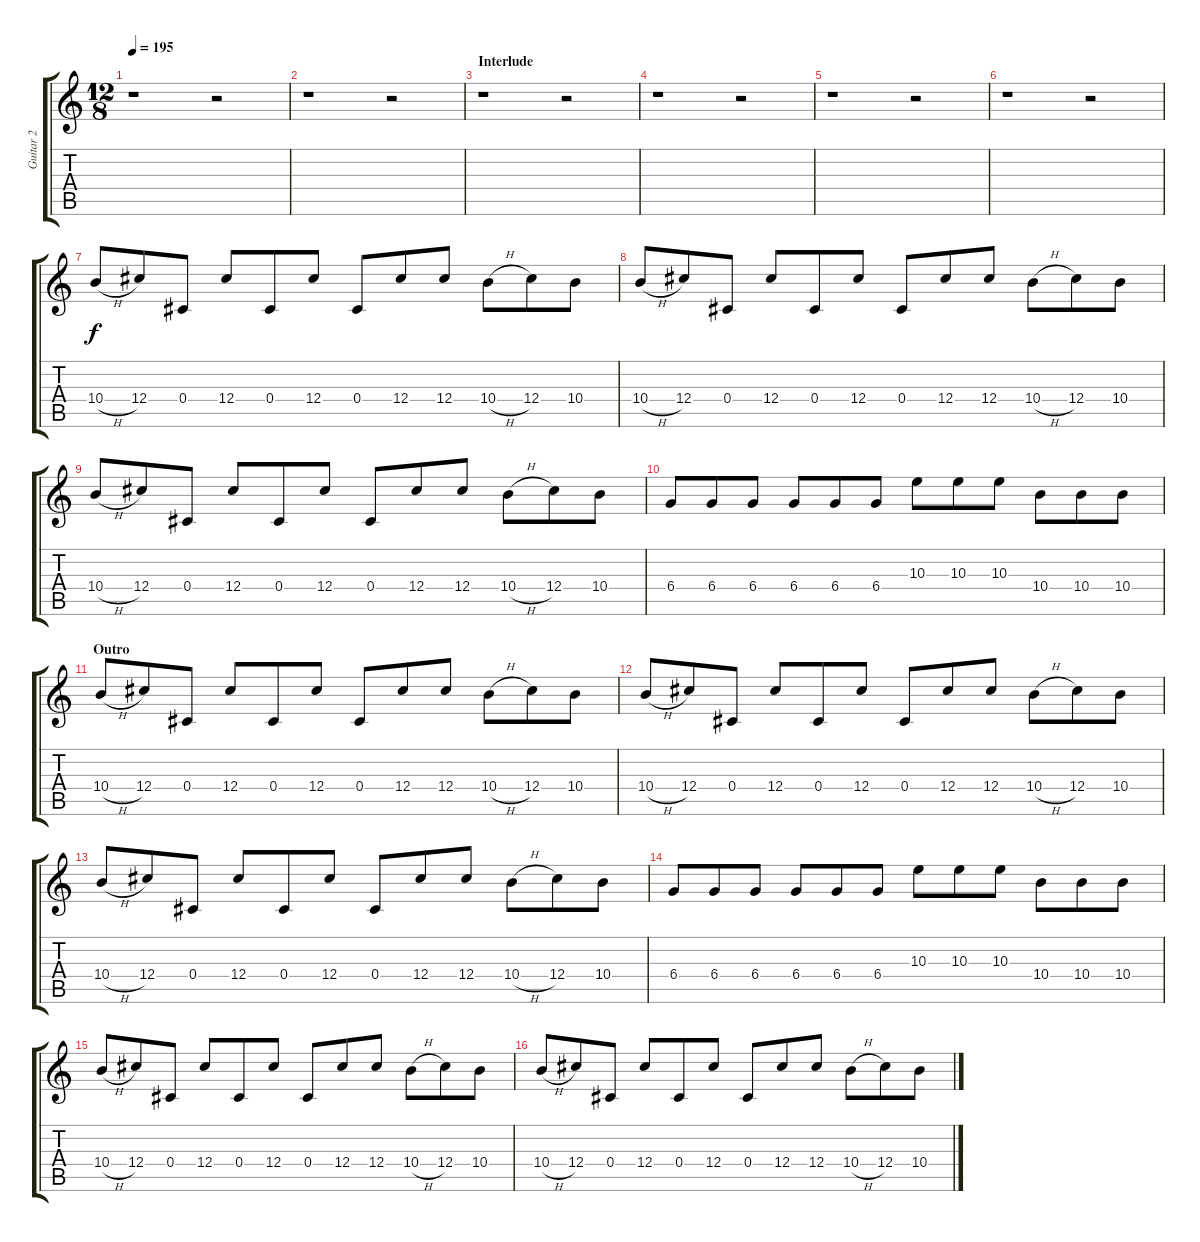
\track ("Guitar 2" "Guitar 2") {instrument distortionguitar}
\staff {score tabs}
\tuning (Eb4 Bb3 Gb3 Db3 Ab2 Db2) {hide}
\ts (12 8)
\tempo 195
\clef g2
\ks c
r.1{dy f} r.2 |
r.1 r.2 |
\section ("" "Interlude")
r.1 r.2 |
r.1 r.2 |
r.1 r.2 |
r.1 r.2 |
10.4{h}.8 12.4.8 0.4.8 12.4.8 0.4.8 12.4.8 0.4.8 12.4.8 12.4.8 10.4{h}.8 12.4.8 10.4.8 |
10.4{h}.8 12.4.8 0.4.8 12.4.8 0.4.8 12.4.8 0.4.8 12.4.8 12.4.8 10.4{h}.8 12.4.8 10.4.8 |
10.4{h}.8 12.4.8 0.4.8 12.4.8 0.4.8 12.4.8 0.4.8 12.4.8 12.4.8 10.4{h}.8 12.4.8 10.4.8 |
6.4.8 6.4.8 6.4.8 6.4.8 6.4.8 6.4.8 10.3.8 10.3.8 10.3.8 10.4.8 10.4.8 10.4.8 |
\section ("" "Outro")
10.4{h}.8 12.4.8 0.4.8 12.4.8 0.4.8 12.4.8 0.4.8 12.4.8 12.4.8 10.4{h}.8 12.4.8 10.4.8 |
10.4{h}.8 12.4.8 0.4.8 12.4.8 0.4.8 12.4.8 0.4.8 12.4.8 12.4.8 10.4{h}.8 12.4.8 10.4.8 |
10.4{h}.8 12.4.8 0.4.8 12.4.8 0.4.8 12.4.8 0.4.8 12.4.8 12.4.8 10.4{h}.8 12.4.8 10.4.8 |
6.4.8 6.4.8 6.4.8 6.4.8 6.4.8 6.4.8 10.3.8 10.3.8 10.3.8 10.4.8 10.4.8 10.4.8 |
10.4{h}.8 12.4.8 0.4.8 12.4.8 0.4.8 12.4.8 0.4.8 12.4.8 12.4.8 10.4{h}.8 12.4.8 10.4.8 |
10.4{h}.8 12.4.8 0.4.8 12.4.8 0.4.8 12.4.8 0.4.8 12.4.8 12.4.8 10.4{h}.8 12.4.8 10.4.8
